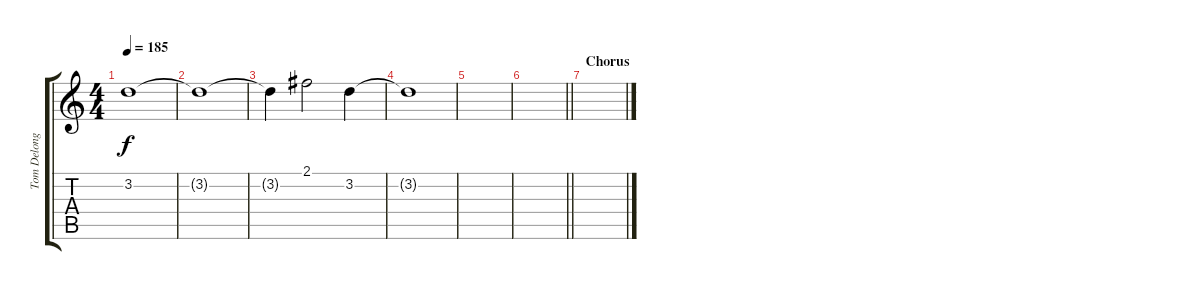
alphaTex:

\track ("Tom Delonge - Guitar" "Tom Delong") {instrument electricguitarclean}
\staff {score tabs}
\tuning (E4 B3 G3 D3 A2 E2) {hide}
\ts (4 4)
\tempo 185
\clef g2
\ks c
3.2.1{dy f} |
3.2{t}.1 |
3.2{t}.4 2.1.2 3.2.4 |
3.2{t}.1 |
|
\barLineRight lightlight
|
\section ("" "Chorus")
